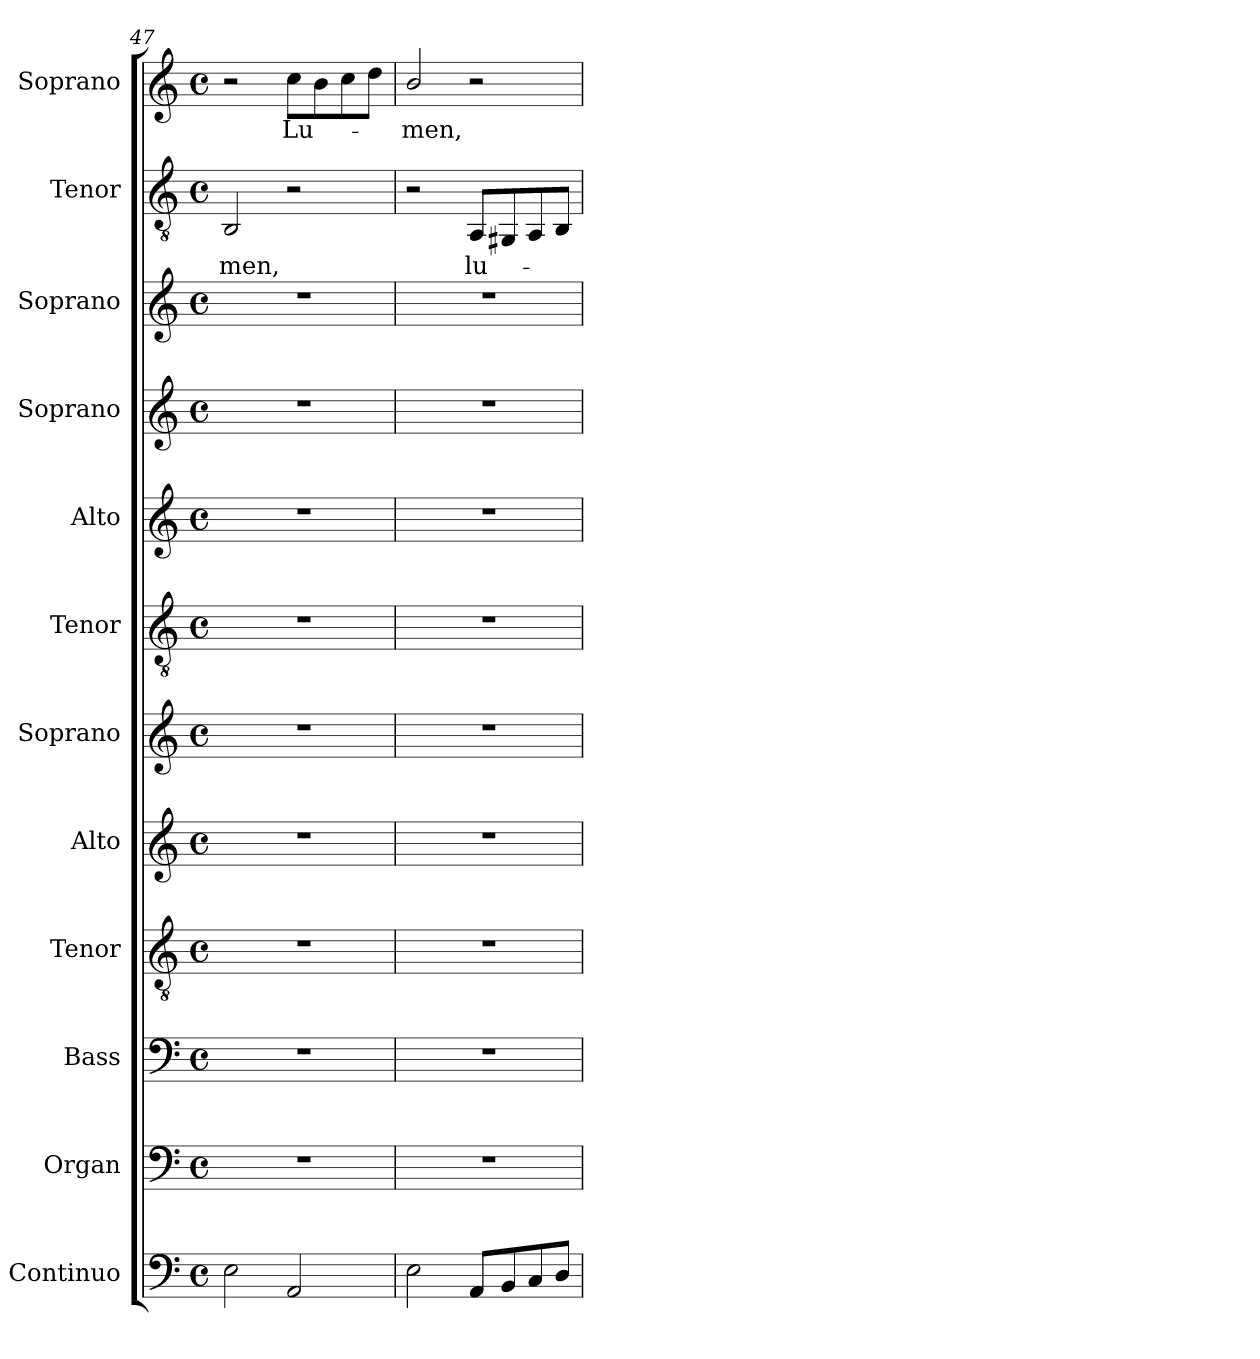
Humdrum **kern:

**kern	**kern	**kern	**kern	**kern	**kern	**kern	**kern	**kern	**kern	**kern	**text	**kern	**text
*part12	*part11	*part10	*part9	*part8	*part7	*part6	*part5	*part4	*part3	*part2	*part2	*part1	*part1
*staff12	*staff11	*staff10	*staff9	*staff8	*staff7	*staff6	*staff5	*staff4	*staff3	*staff2	*staff2	*staff1	*staff1
*I"Continuo	*I"Organ	*I"Bass	*I"Tenor	*I"Alto	*I"Soprano	*I"Tenor	*I"Alto	*I"Soprano	*I"Soprano	*I"Tenor	*	*I"Soprano	*
*I'Cont.	*I'Org.	*I'B.	*I'T.	*I'A.	*I'S.	*I'T.	*I'A.	*I'S.	*I'S.	*I'T.	*	*I'S.	*
*clefF4	*clefF4	*clefF4	*clefGv2	*clefG2	*clefG2	*clefGv2	*clefG2	*clefG2	*clefG2	*clefGv2	*	*clefG2	*
*	*	*	*ITrd7c12	*	*	*ITrd7c12	*	*	*	*	*	*	*
*k[]	*k[]	*k[]	*k[]	*k[]	*k[]	*k[]	*k[]	*k[]	*k[]	*k[]	*	*k[]	*
*C:	*C:	*C:	*C:	*C:	*C:	*C:	*C:	*C:	*C:	*C:	*	*C:	*
*M4/4	*M4/4	*M4/4	*M4/4	*M4/4	*M4/4	*M4/4	*M4/4	*M4/4	*M4/4	*M4/4	*	*M4/4	*
*met(c)	*met(c)	*met(c)	*met(c)	*met(c)	*met(c)	*met(c)	*met(c)	*met(c)	*met(c)	*met(c)	*	*met(c)	*
=47	=47	=47	=47	=47	=47	=47	=47	=47	=47	=47	=47	=47	=47
!	!	!	!	!	!	!	!	!	!	!	!LO:LY:b:color=#000000	!	!
2Ei\	1r	1r	1r	1r	1r	1r	1r	1r	1r	2BBi/	-men,	2r	.
!	!	!	!	!	!	!	!	!	!	!	!	!	!LO:LY:b:color=#000000
2AAi/	.	.	.	.	.	.	.	.	.	2r	.	8cci\L	Lu-
.	.	.	.	.	.	.	.	.	.	.	.	8bi\	.
.	.	.	.	.	.	.	.	.	.	.	.	8cci\	.
.	.	.	.	.	.	.	.	.	.	.	.	8ddi\J	.
=48	=48	=48	=48	=48	=48	=48	=48	=48	=48	=48	=48	=48	=48
!	!	!	!	!	!	!	!	!	!	!	!	!	!LO:LY:b:color=#000000
2Ei\	1r	1r	1r	1r	1r	1r	1r	1r	1r	2r	.	2bi/	-men,
!	!	!	!	!	!	!	!	!	!	!	!LO:LY:b:color=#000000	!	!
8AAi/L	.	.	.	.	.	.	.	.	.	8AAi/L	lu-	2r	.
8BBi/	.	.	.	.	.	.	.	.	.	8GG#i/	.	.	.
8Ci/	.	.	.	.	.	.	.	.	.	8AAi/	.	.	.
8Di/J	.	.	.	.	.	.	.	.	.	8BBi/J	.	.	.
=	=	=	=	=	=	=	=	=	=	=	=	=	=
*-	*-	*-	*-	*-	*-	*-	*-	*-	*-	*-	*-	*-	*-
